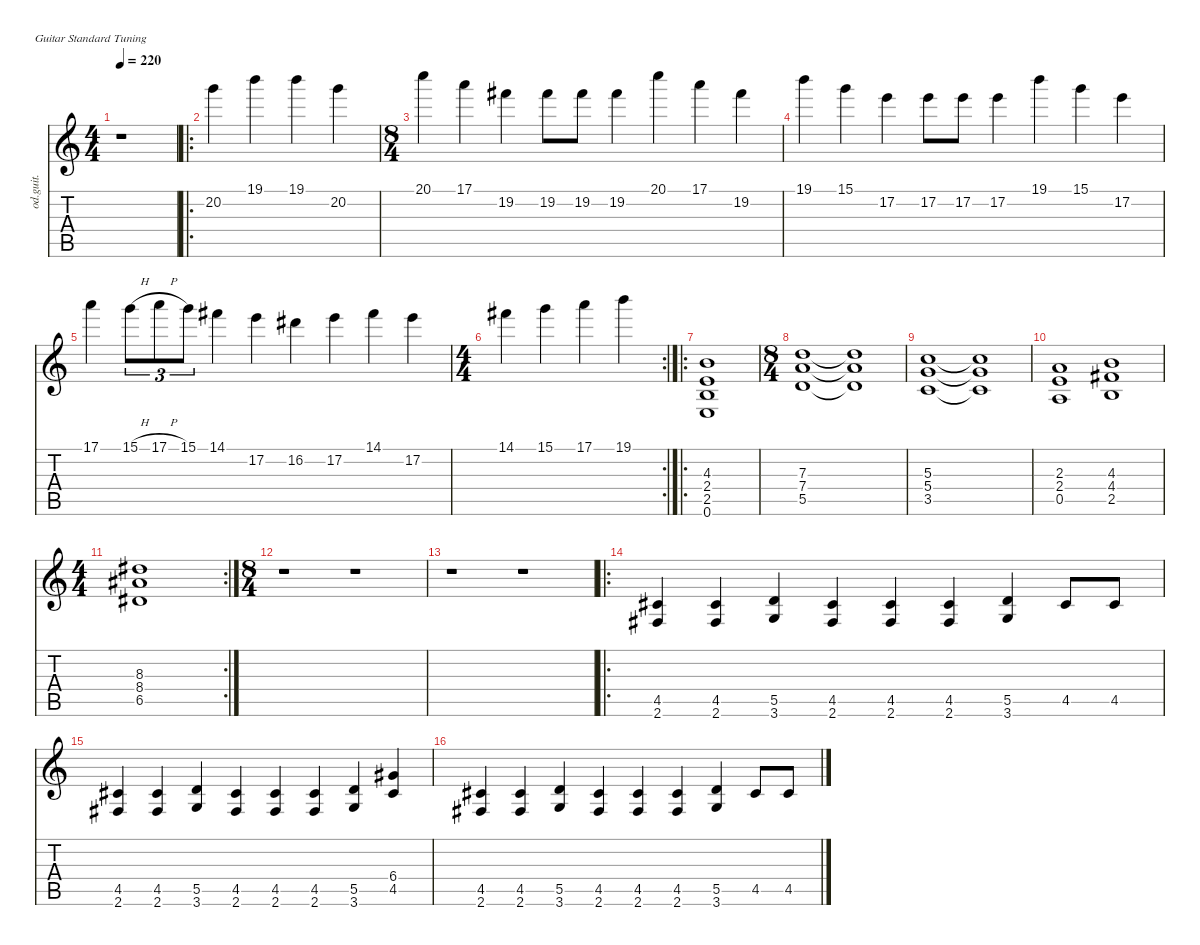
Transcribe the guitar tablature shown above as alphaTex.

\defaultSystemsLayout 4
\hideDynamics
\bracketExtendMode nobrackets
\track ("Guitar 2 (Main Lead)" "od.guit.") {mute instrument overdrivenguitar}
\staff {score tabs}
\tuning (E4 B3 G3 D3 A2 E2)
\ts (4 4)
\tempo 220
\clef g2
\ks c
r.1{dy f} |
\ro
20.2.4 19.1.4 19.1.4 20.2.4 |
\ts (8 4)
20.1.4 17.1.4 19.2{acc #}.4 19.2{acc #}.8 19.2{acc #}.8 19.2{acc #}.4 20.1.4 17.1.4 19.2{acc #}.4 |
19.1.4 15.1.4 17.2.4 17.2.8 17.2.8 17.2.4 19.1.4 15.1.4 17.2.4 |
17.1.4 15.1{h}.8{tu (3 2)} 17.1{h}.8{tu (3 2)} 15.1.8{tu (3 2)} 14.1{acc #}.4 17.2.4 16.2{acc #}.4 17.2.4 14.1{acc #}.4 17.2.4 |
\rc 2
\ts (4 4)
14.1{acc #}.4 15.1.4 17.1.4 19.1.4 |
\ro
(4.3 2.4 2.5 0.6).1 |
\ts (8 4)
(7.3 7.4 5.5).1 (7.3{t} 7.4{t} 5.5{t}).1 |
(5.3 5.4 3.5).1 (5.3{t} 5.4{t} 3.5{t}).1 |
(2.3 2.4 0.5).1 (4.3 4.4{acc #} 2.5).1 |
\rc 2
\ts (4 4)
(8.3{acc #} 8.4{acc #} 6.5{acc #}).1 |
\ts (8 4)
r.1 r.1 |
r.1 r.1 |
\ro
(4.5{acc #} 2.6{acc #}).4 (4.5{acc #} 2.6{acc #}).4 (5.5 3.6).4 (4.5{acc #} 2.6{acc #}).4 (4.5{acc #} 2.6{acc #}).4 (4.5{acc #} 2.6{acc #}).4 (5.5 3.6).4 4.5{acc #}.8 4.5{acc #}.8 |
(4.5{acc #} 2.6{acc #}).4 (4.5{acc #} 2.6{acc #}).4 (5.5 3.6).4 (4.5{acc #} 2.6{acc #}).4 (4.5{acc #} 2.6{acc #}).4 (4.5{acc #} 2.6{acc #}).4 (5.5 3.6).4 (6.4{acc #} 4.5{acc #}).4 |
(4.5{acc #} 2.6{acc #}).4 (4.5{acc #} 2.6{acc #}).4 (5.5 3.6).4 (4.5{acc #} 2.6{acc #}).4 (4.5{acc #} 2.6{acc #}).4 (4.5{acc #} 2.6{acc #}).4 (5.5 3.6).4 4.5{acc #}.8 4.5{acc #}.8
